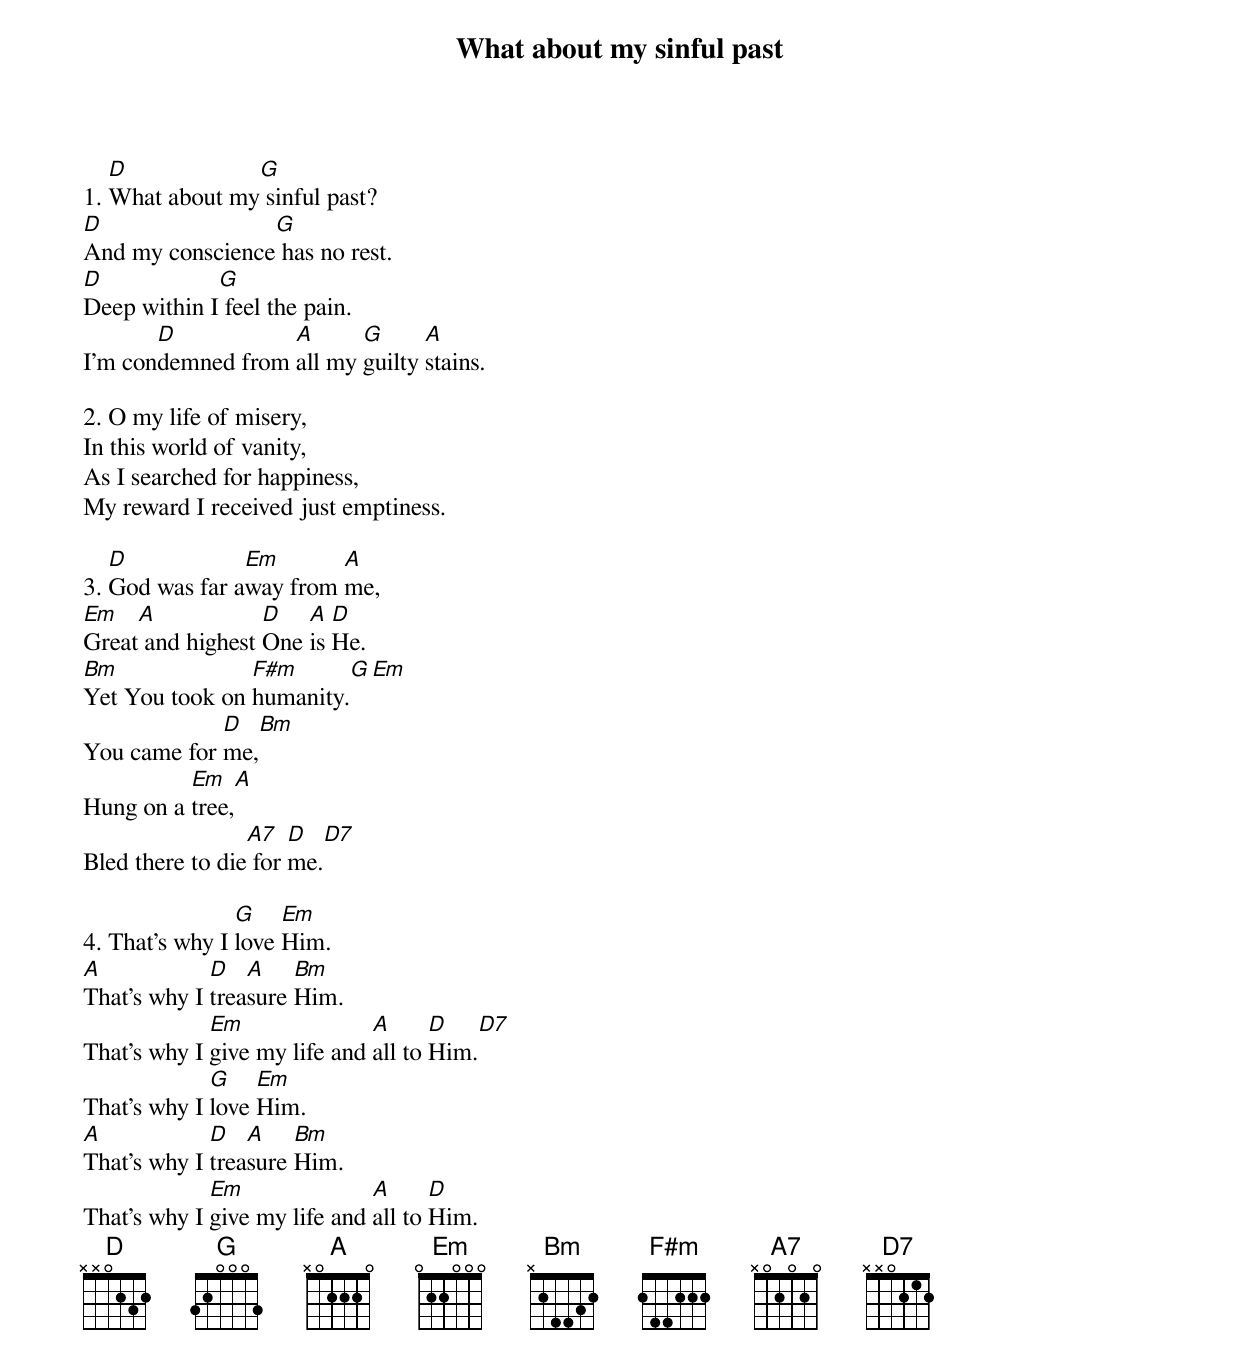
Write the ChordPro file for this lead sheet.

{t:What about my sinful past}

1. [D]What about my[G] sinful past?
[D]And my conscience[G] has no rest.
[D]Deep within I[G] feel the pain.
I'm con[D]demned from [A]all my [G]guilty [A]stains.

2. O my life of misery,
In this world of vanity,
As I searched for happiness,
My reward I received just emptiness.

3. [D]God was far a[Em]way from [A]me,
[Em]Great[A] and highest [D]One [A]is [D]He.
[Bm]Yet You took on [F#m]humanity.[G][Em]
You came for [D]me,[Bm]
Hung on a [Em]tree,[A]
Bled there to die[A7] for [D]me.[D7]

4. That's why I [G]love [Em]Him.
[A]That's why I [D]trea[A]sure [Bm]Him.
That's why I [Em]give my life and [A]all to [D]Him.[D7]
That's why I [G]love [Em]Him.
[A]That's why I [D]trea[A]sure [Bm]Him.
That's why I [Em]give my life and [A]all to [D]Him.
